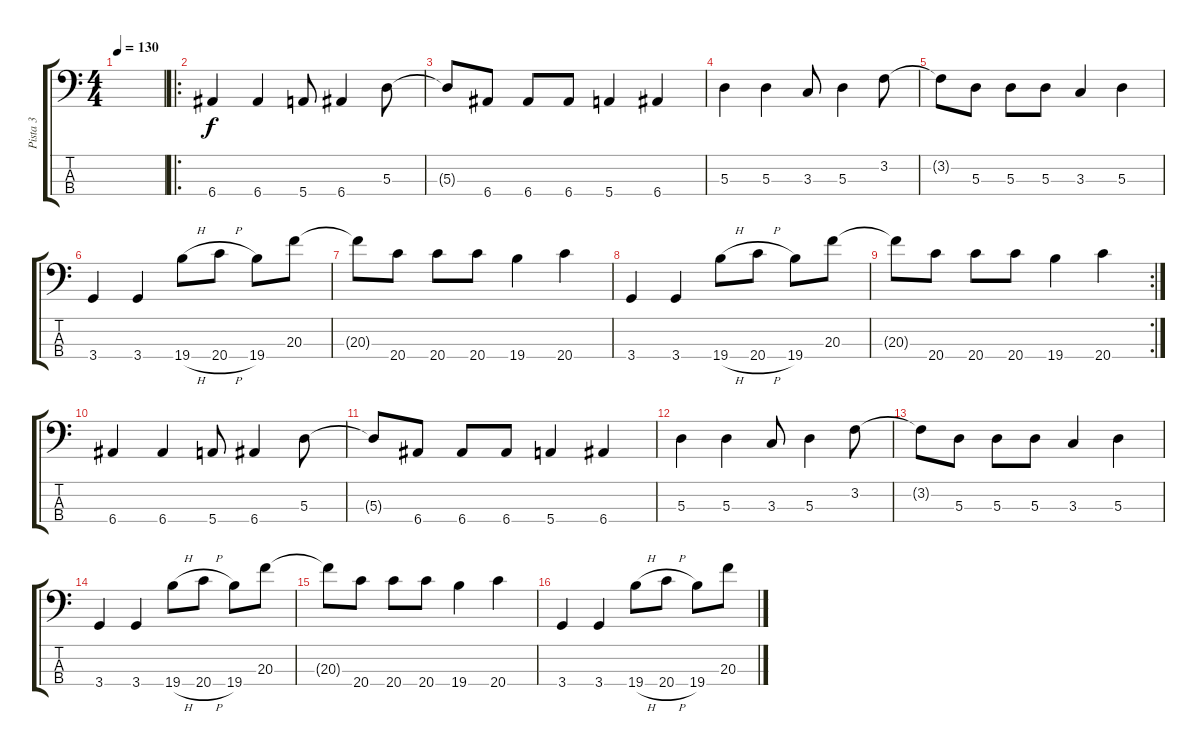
\track ("Pista 3" "Pista 3") {instrument electricbassfinger}
\staff {score tabs}
\tuning (G2 D2 A1 E1) {hide}
\ts (4 4)
\tempo 130
\clef f4
\ks c
|
\ro
6.4.4 6.4.4 5.4.8 6.4.4 5.3.8 |
5.3{t}.8 6.4.8 6.4.8 6.4.8 5.4.4 6.4.4 |
5.3.4 5.3.4 3.3.8 5.3.4 3.2.8 |
3.2{t}.8 5.3.8 5.3.8 5.3.8 3.3.4 5.3.4 |
3.4.4 3.4.4 19.4{h}.8 20.4{h}.8 19.4.8 20.3.8 |
20.3{t}.8 20.4.8 20.4.8 20.4.8 19.4.4 20.4.4 |
3.4.4 3.4.4 19.4{h}.8 20.4{h}.8 19.4.8 20.3.8 |
\rc 2
20.3{t}.8 20.4.8 20.4.8 20.4.8 19.4.4 20.4.4 |
6.4.4 6.4.4 5.4.8 6.4.4 5.3.8 |
5.3{t}.8 6.4.8 6.4.8 6.4.8 5.4.4 6.4.4 |
5.3.4 5.3.4 3.3.8 5.3.4 3.2.8 |
3.2{t}.8 5.3.8 5.3.8 5.3.8 3.3.4 5.3.4 |
3.4.4 3.4.4 19.4{h}.8 20.4{h}.8 19.4.8 20.3.8 |
20.3{t}.8 20.4.8 20.4.8 20.4.8 19.4.4 20.4.4 |
3.4.4 3.4.4 19.4{h}.8 20.4{h}.8 19.4.8 20.3.8
